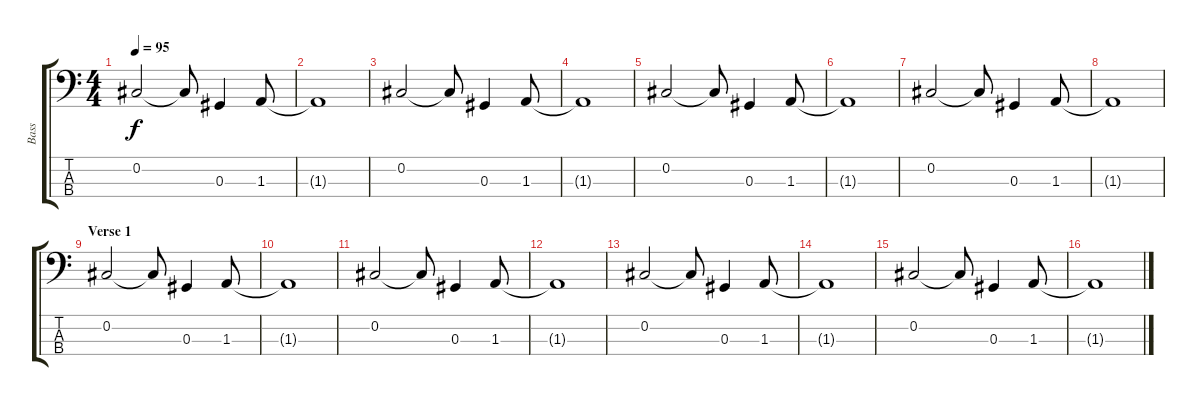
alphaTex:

\track ("Bass" "Bass") {instrument electricbassfinger}
\staff {score tabs}
\tuning (Gb2 Db2 Ab1 Eb1) {hide}
\ts (4 4)
\tempo 95
\clef f4
\ks c
0.2.2{dy f instrument electricbassfinger} 0.2{t}.8 0.3.4 1.3.8 |
1.3{t}.1 |
0.2.2 0.2{t}.8 0.3.4 1.3.8 |
1.3{t}.1 |
0.2.2 0.2{t}.8 0.3.4 1.3.8 |
1.3{t}.1 |
0.2.2 0.2{t}.8 0.3.4 1.3.8 |
1.3{t}.1 |
\section ("" "Verse 1")
0.2.2 0.2{t}.8 0.3.4 1.3.8 |
1.3{t}.1 |
0.2.2 0.2{t}.8 0.3.4 1.3.8 |
1.3{t}.1 |
0.2.2 0.2{t}.8 0.3.4 1.3.8 |
1.3{t}.1 |
0.2.2 0.2{t}.8 0.3.4 1.3.8 |
1.3{t}.1
